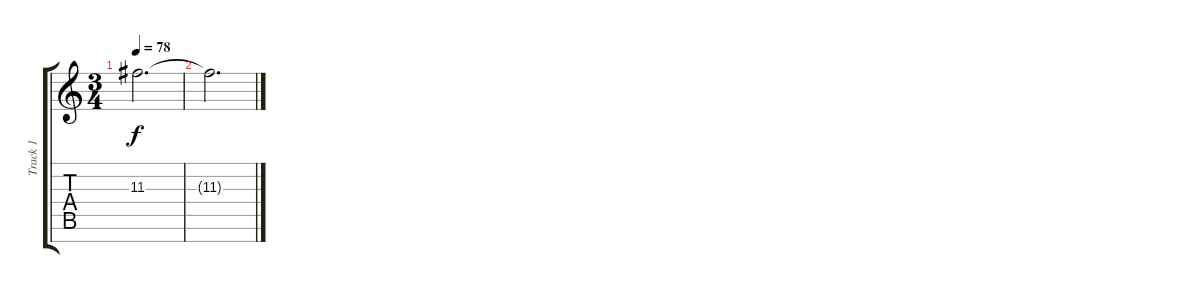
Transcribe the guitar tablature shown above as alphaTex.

\track ("Track 1" "Track 1") {instrument acousticguitarsteel}
\staff {score tabs}
\tuning (E4 B3 G3 D3 A2 E2 B1) {hide}
\ts (3 4)
\tempo 78
\clef g2
\ks c
11.3{t}.2{d dy f} |
11.3{t}.2{d}
